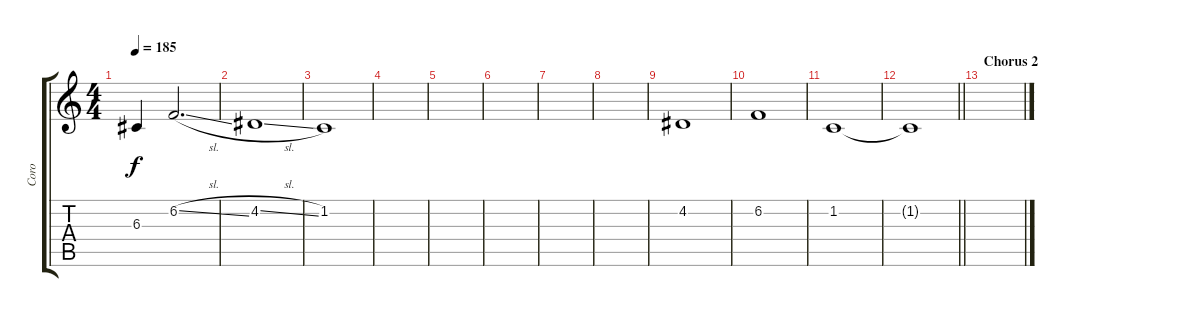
\track ("Coro" "Coro") {instrument altosax}
\staff {score tabs}
\tuning (E4 B3 G3 D3 A2 E2) {hide}
\ts (4 4)
\tempo 185
\clef g2
\ks c
6.3{t}.4{dy f} 6.2{sl}.2{d} |
4.2{sl}.1 |
1.2.1 |
|
|
|
|
|
4.2.1 |
6.2.1 |
1.2.1 |
\barLineRight lightlight
1.2{t}.1 |
\section ("" "Chorus 2")
